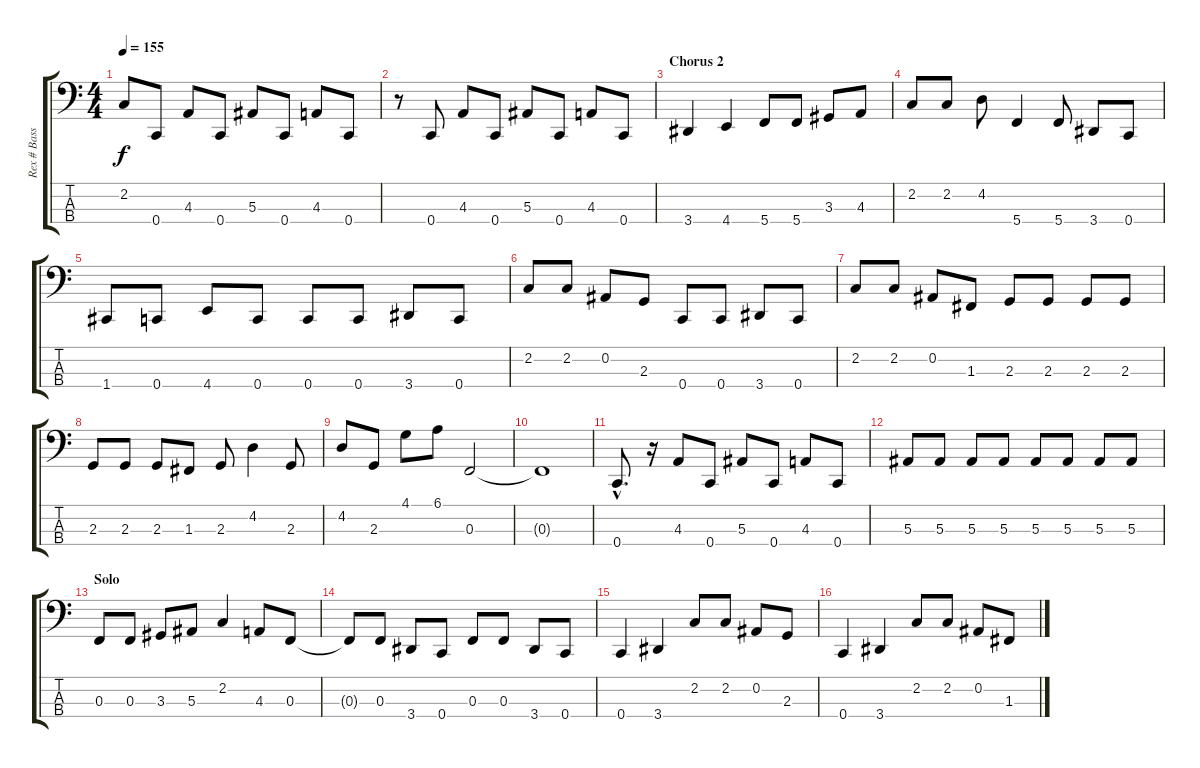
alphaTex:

\track ("Rex # Bass" "Rex # Bass") {instrument electricbasspick}
\staff {score tabs}
\tuning (Eb2 Bb1 F1 C1) {hide}
\ts (4 4)
\tempo 155
\clef f4
\ks c
2.2.8{dy f} 0.4.8 4.3.8 0.4.8 5.3.8 0.4.8 4.3.8 0.4.8 |
r.8 0.4.8 4.3.8 0.4.8 5.3.8 0.4.8 4.3.8 0.4.8 |
\section ("" "Chorus 2")
3.4.4 4.4.4 5.4.8 5.4.8 3.3.8 4.3.8 |
2.2.8 2.2.8 4.2.8 5.4.4 5.4.8 3.4.8 0.4.8 |
1.4.8 0.4.8 4.4.8 0.4.8 0.4.8 0.4.8 3.4.8 0.4.8 |
2.2.8 2.2.8 0.2.8 2.3.8 0.4.8 0.4.8 3.4.8 0.4.8 |
2.2.8 2.2.8 0.2.8 1.3.8 2.3.8 2.3.8 2.3.8 2.3.8 |
2.3.8 2.3.8 2.3.8 1.3.8 2.3.8 4.2.4 2.3.8 |
4.2.8 2.3.8 4.1.8 6.1.8 0.3.2 |
0.3{t}.1 |
0.4{hac}.8{d} r.16 4.3.8 0.4.8 5.3.8 0.4.8 4.3.8 0.4.8 |
5.3.8 5.3.8 5.3.8 5.3.8 5.3.8 5.3.8 5.3.8 5.3.8 |
\section ("" "Solo")
0.3.8 0.3.8 3.3.8 5.3.8 2.2.4 4.3.8 0.3.8 |
0.3{t}.8 0.3.8 3.4.8 0.4.8 0.3.8 0.3.8 3.4.8 0.4.8 |
0.4.4 3.4.4 2.2.8 2.2.8 0.2.8 2.3.8 |
0.4.4 3.4.4 2.2.8 2.2.8 0.2.8 1.3.8
